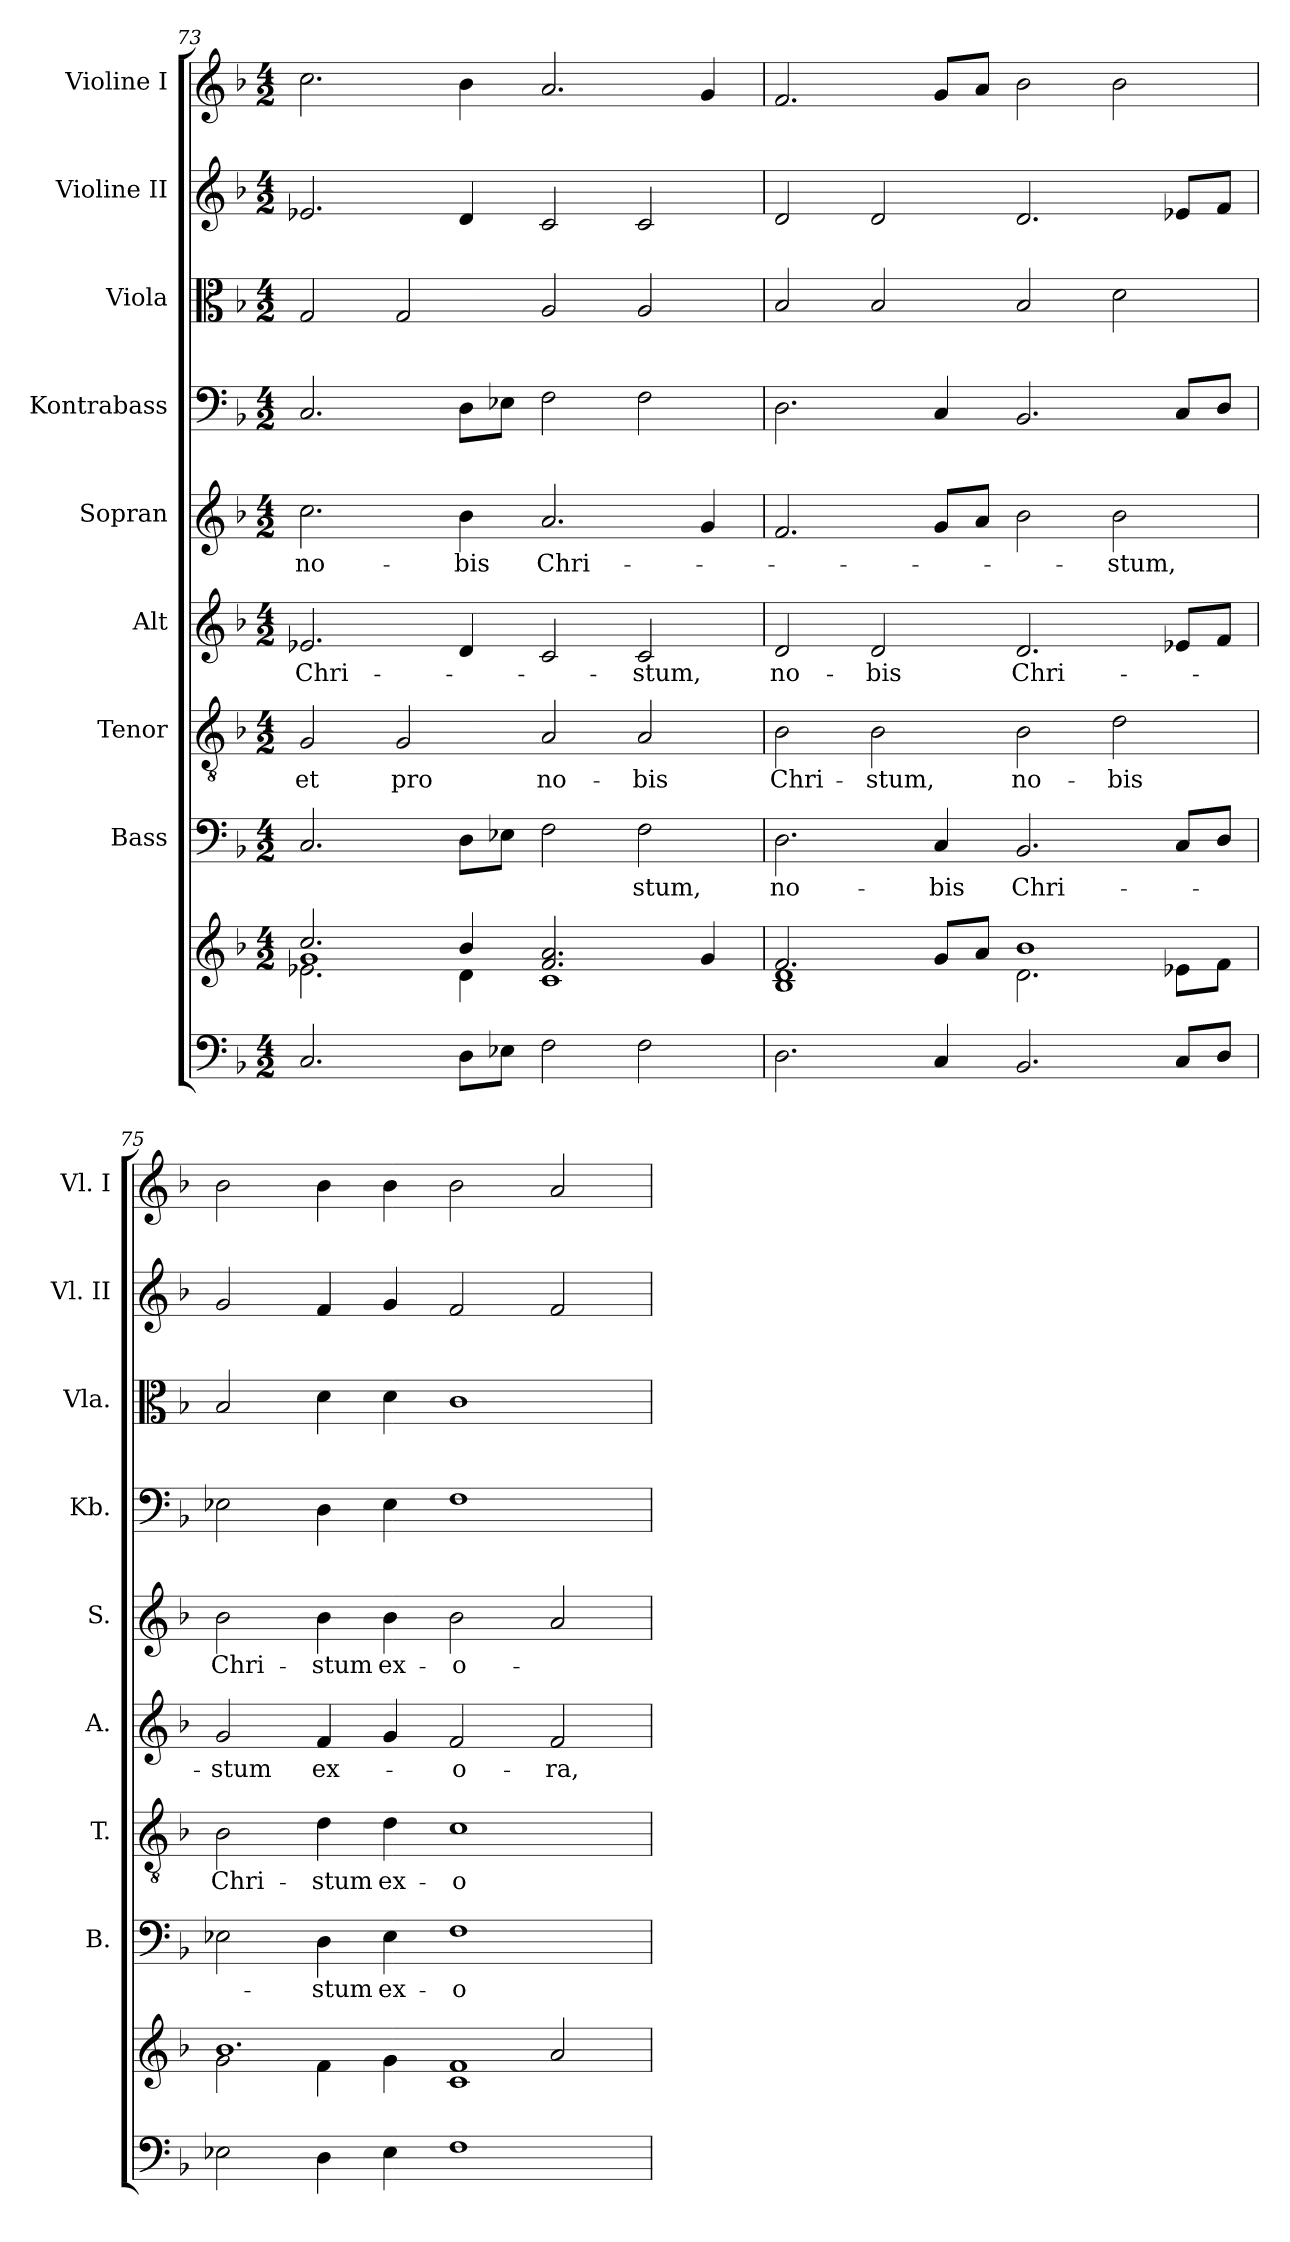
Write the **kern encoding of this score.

**kern	**kern	**kern	**text	**kern	**text	**kern	**text	**kern	**text	**kern	**kern	**kern	**kern
*part9	*part9	*part8	*part8	*part7	*part7	*part6	*part6	*part5	*part5	*part4	*part3	*part2	*part1
*staff10	*staff9	*staff8	*staff8	*staff7	*staff7	*staff6	*staff6	*staff5	*staff5	*staff4	*staff3	*staff2	*staff1
*	*	*I"Bass	*	*I"Tenor	*	*I"Alt	*	*I"Sopran	*	*I"Kontrabass	*I"Viola	*I"Violine II	*I"Violine I
*	*	*I'B.	*	*I'T.	*	*I'A.	*	*I'S.	*	*I'Kb.	*I'Vla.	*I'Vl. II	*I'Vl. I
!!LO:PB:g=z
*clefF4	*clefG2	*clefF4	*	*clefGv2	*	*clefG2	*	*clefG2	*	*clefF4	*clefC3	*clefG2	*clefG2
*	*	*	*	*	*	*	*	*	*	*ITrd7c12	*	*	*
*k[b-]	*k[b-]	*k[b-]	*	*k[b-]	*	*k[b-]	*	*k[b-]	*	*k[b-]	*k[b-]	*k[b-]	*k[b-]
*F:	*F:	*F:	*	*F:	*	*F:	*	*F:	*	*F:	*F:	*F:	*F:
*M4/2	*M4/2	*M4/2	*	*M4/2	*	*M4/2	*	*M4/2	*	*M4/2	*M4/2	*M4/2	*M4/2
=73	=73	=73	=73	=73	=73	=73	=73	=73	=73	=73	=73	=73	=73
*	*^	*	*	*	*	*	*	*	*	*	*	*	*
*	*	*^	*	*	*	*	*	*	*	*	*	*	*	*
!	!	!	!	!	!	!	!LO:LY:b	!	!LO:LY:b	!	!LO:LY:b	!	!	!	!
2.C/	2.cc/	2.e-X\	1g	2.C/	.	2G/	et	2.e-X/	Chri-	2.cc\	no-	2.CC/	2G/	2.e-X/	2.cc\
!	!	!	!	!	!	!	!LO:LY:b	!	!	!	!	!	!	!	!
.	.	.	.	.	.	2G/	pro	.	.	.	.	.	2G/	.	.
!	!	!	!	!	!	!	!	!	!	!	!LO:LY:b	!	!	!	!
8D\L	4b-/	4d\	.	8D\L	.	.	.	4d/	.	4b-\	-bis	8DD\L	.	4d/	4b-\
8E-X\J	.	.	.	8E-X\J	.	.	.	.	.	.	.	8EE-X\J	.	.	.
!	!	!	!	!	!	!	!LO:LY:b	!	!	!	!LO:LY:b	!	!	!	!
2F\	2.f/ 2.a/	1c	1ryy	2F\	.	2A/	no-	2c/	.	2.a/	Chri-	2FF\	2A/	2c/	2.a/
!	!	!	!	!	!LO:LY:b	!	!LO:LY:b	!	!LO:LY:b	!	!	!	!	!	!
2F\	.	.	.	2F\	-stum,	2A/	-bis	2c/	-stum,	.	.	2FF\	2A/	2c/	.
.	4g/	.	.	.	.	.	.	.	.	4g/	.	.	.	.	4g/
*	*	*v	*v	*	*	*	*	*	*	*	*	*	*	*	*
=74	=74	=74	=74	=74	=74	=74	=74	=74	=74	=74	=74	=74	=74	=74
!	!	!	!	!LO:LY:b	!	!LO:LY:b	!	!LO:LY:b	!	!	!	!	!	!
2.D\	2.f/	1B- 1d	2.D\	no-	2B-\	Chri-	2d/	no-	2.f/	.	2.DD\	2B-/	2d/	2.f/
!	!	!	!	!	!	!LO:LY:b	!	!LO:LY:b	!	!	!	!	!	!
.	.	.	.	.	2B-\	-stum,	2d/	-bis	.	.	.	2B-/	2d/	.
!	!	!	!	!LO:LY:b	!	!	!	!	!	!	!	!	!	!
4C/	8g/L	.	4C/	-bis	.	.	.	.	8g/L	.	4CC/	.	.	8g/L
.	8a/J	.	.	.	.	.	.	.	8a/J	.	.	.	.	8a/J
!	!	!	!	!LO:LY:b	!	!LO:LY:b	!	!LO:LY:b	!	!	!	!	!	!
2.BB-/	1b-	2.d\	2.BB-/	Chri-	2B-\	no-	2.d/	Chri-	2b-\	.	2.BBB-/	2B-/	2.d/	2b-\
!	!	!	!	!	!	!LO:LY:b	!	!	!	!LO:LY:b	!	!	!	!
.	.	.	.	.	2d\	-bis	.	.	2b-\	-stum,	.	2d\	.	2b-\
8C/L	.	8e-X\L	8C/L	.	.	.	8e-X/L	.	.	.	8CC/L	.	8e-X/L	.
8D/J	.	8f\J	8D/J	.	.	.	8f/J	.	.	.	8DD/J	.	8f/J	.
=75	=75	=75	=75	=75	=75	=75	=75	=75	=75	=75	=75	=75	=75	=75
!	!	!	!	!	!	!LO:LY:b	!	!LO:LY:b	!	!LO:LY:b	!	!	!	!
2E-X\	1.b-	2g\	2E-X\	.	2B-\	Chri-	2g/	-stum	2b-\	Chri-	2EE-X\	2B-/	2g/	2b-\
!	!	!	!	!LO:LY:b	!	!LO:LY:b	!	!LO:LY:b	!	!LO:LY:b	!	!	!	!
4D\	.	4f\	4D\	-stum	4d\	-stum	4f/	ex-	4b-\	-stum	4DD\	4d\	4f/	4b-\
!	!	!	!	!LO:LY:b	!	!LO:LY:b	!	!	!	!LO:LY:b	!	!	!	!
4E-\	.	4g\	4E-\	ex-	4d\	ex-	4g/	.	4b-\	ex-	4EE-\	4d\	4g/	4b-\
!	!	!	!	!LO:LY:b	!	!LO:LY:b	!	!LO:LY:b	!	!LO:LY:b	!	!	!	!
1F	.	1c 1f	1F	-o-	1c	-o-	2f/	-o-	2b-\	-o-	1FF	1c	2f/	2b-\
!	!	!	!	!	!	!	!	!LO:LY:b	!	!	!	!	!	!
.	2a/	.	.	.	.	.	2f/	-ra,	2a/	.	.	.	2f/	2a/
*	*v	*v	*	*	*	*	*	*	*	*	*	*	*	*
=	=	=	=	=	=	=	=	=	=	=	=	=	=
*-	*-	*-	*-	*-	*-	*-	*-	*-	*-	*-	*-	*-	*-
